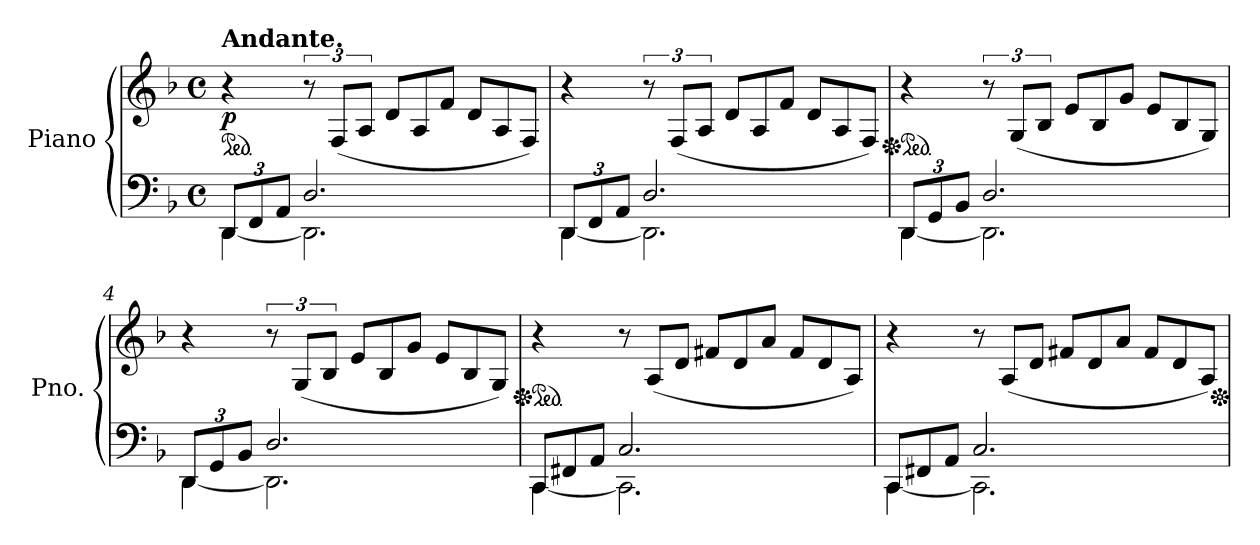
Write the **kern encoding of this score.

**kern	**kern	**dynam
*part1	*part1	*part1
*staff2	*staff1	*staff1/2
*I"Piano	*	*
*I'Pno.	*	*
*clefF4	*clefG2	*
*k[b-]	*k[b-]	*
*M4/4	*M4/4	*
*met(c)	*met(c)	*
*Xbrackettup	*	*
=1	=1	=1
*^	*	*
*	*	*ped	*
!	!	!LO:TX:a:B:t=Andante.	!
!	!	!	!LO:DY:b
12DD/L	[4DD\	4r	p
12FF/	.	.	.
12AA/J	.	.	.
2.D/	2.DD\]	12r	.
.	.	(<12F/L	.
.	.	12A/J	.
*	*	*Xtuplet	*
.	.	12d/L	.
.	.	12A/	.
.	.	12f/J	.
.	.	12d/L	.
.	.	12A/	.
.	.	12F/J)	.
=2	=2	=2	=2
12DD/L	[4DD\	4r	.
12FF/	.	.	.
12AA/J	.	.	.
*	*	*tuplet	*
2.D/	2.DD\]	12r	.
.	.	(<12F/L	.
.	.	12A/J	.
*	*	*Xtuplet	*
.	.	12d/L	.
.	.	12A/	.
.	.	12f/J	.
.	.	12d/L	.
.	.	12A/	.
.	.	12F/J)	.
=3	=3	=3	=3
*	*	*Xped	*
*	*	*ped	*
12DD/L	[4DD\	4r	.
12GG/	.	.	.
12BB-/J	.	.	.
*	*	*tuplet	*
2.D/	2.DD\]	12r	.
.	.	(<12G/L	.
.	.	12B-/J	.
*	*	*Xtuplet	*
.	.	12e/L	.
.	.	12B-/	.
.	.	12g/J	.
.	.	12e/L	.
.	.	12B-/	.
.	.	12G/J)	.
!!LO:LB:g=z
=4	=4	=4	=4
12DD/L	[4DD\	4r	.
12GG/	.	.	.
12BB-/J	.	.	.
*	*	*tuplet	*
2.D/	2.DD\]	12r	.
.	.	(<12G/L	.
.	.	12B-/J	.
*	*	*Xtuplet	*
.	.	12e/L	.
.	.	12B-/	.
.	.	12g/J	.
.	.	12e/L	.
.	.	12B-/	.
.	.	12G/J)	.
=5	=5	=5	=5
*Xtuplet	*	*	*
*	*	*Xped	*
*	*	*ped	*
12CC/L	[4CC\	4r	.
12FF#X/	.	.	.
12AA/J	.	.	.
2.C/	2.CC\]	12r	.
.	.	(<12A/L	.
.	.	12d/J	.
.	.	12f#X/L	.
.	.	12d/	.
.	.	12a/J	.
.	.	12f#/L	.
.	.	12d/	.
.	.	12A/J)	.
=6	=6	=6	=6
12CC/L	[4CC\	4r	.
12FF#X/	.	.	.
12AA/J	.	.	.
2.C/	2.CC\]	12r	.
.	.	(<12A/L	.
.	.	12d/J	.
.	.	12f#X/L	.
.	.	12d/	.
.	.	12a/J	.
.	.	12f#/L	.
.	.	12d/	.
.	.	12A/J)	.
*v	*v	*	*
*	*Xped	*
=	=	=
*-	*-	*-
